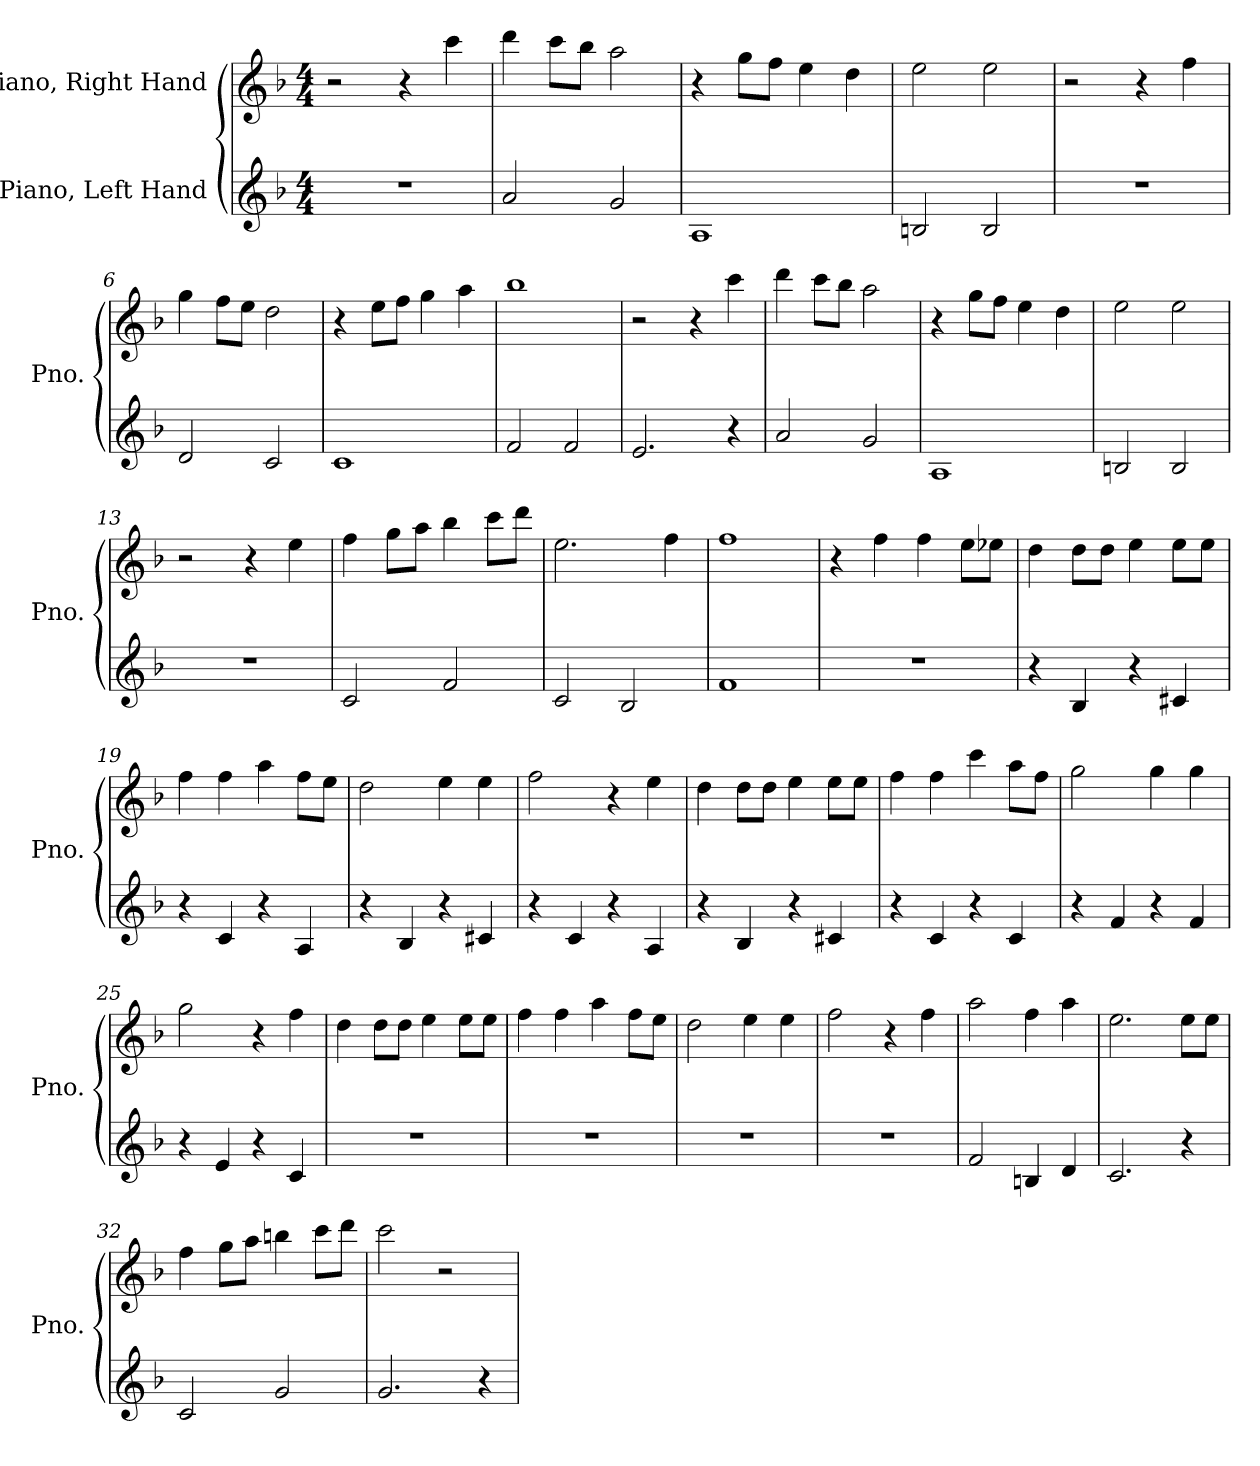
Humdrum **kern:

**kern	**kern
*part2	*part1
*staff2	*staff1
*I"Piano, Left Hand	*I"Piano, Right Hand
*I'Pno.	*I'Pno.
*clefG2	*clefG2
*k[b-]	*k[b-]
*M4/4	*M4/4
*MM120	*MM120
=1	=1
1r	2r
.	4r
.	4ccc\
=2	=2
2a/	4ddd\
.	8ccc\L
.	8bb-\J
2g/	2aa\
=3	=3
1A	4r
.	8gg\L
.	8ff\J
.	4ee\
.	4dd\
=4	=4
2Bn/	2ee\
2B/	2ee\
=5	=5
1r	2r
.	4r
.	4ff\
=6	=6
2d/	4gg\
.	8ff\L
.	8ee\J
2c/	2dd\
=7	=7
1c	4r
.	8ee\L
.	8ff\J
.	4gg\
.	4aa\
!!LO:LB:g=z
=8	=8
2f/	1bb-
2f/	.
=9	=9
2.e/	2r
.	4r
4r	4ccc\
=10	=10
2a/	4ddd\
.	8ccc\L
.	8bb-\J
2g/	2aa\
=11	=11
1A	4r
.	8gg\L
.	8ff\J
.	4ee\
.	4dd\
=12	=12
2Bn/	2ee\
2B/	2ee\
=13	=13
1r	2r
.	4r
.	4ee\
=14	=14
2c/	4ff\
.	8gg\L
.	8aa\J
2f/	4bb-\
.	8ccc\L
.	8ddd\J
=15	=15
2c/	2.ee\
2B-/	.
.	4ff\
=16	=16
1f	1ff
!!LO:LB:g=z
=17	=17
1r	4r
.	4ff\
.	4ff\
.	8ee\L
.	8ee-X\J
=18	=18
4r	4dd\
4B-/	8dd\L
.	8dd\J
4r	4ee\
4c#X/	8ee\L
.	8ee\J
=19	=19
4r	4ff\
4c/	4ff\
4r	4aa\
4A/	8ff\L
.	8ee\J
=20	=20
4r	2dd\
4B-/	.
4r	4ee\
4c#X/	4ee\
=21	=21
4r	2ff\
4c/	.
4r	4r
4A/	4ee\
=22	=22
4r	4dd\
4B-/	8dd\L
.	8dd\J
4r	4ee\
4c#X/	8ee\L
.	8ee\J
=23	=23
4r	4ff\
4c/	4ff\
4r	4ccc\
4c/	8aa\L
.	8ff\J
!!LO:LB:g=z
=24	=24
4r	2gg\
4f/	.
4r	4gg\
4f/	4gg\
=25	=25
4r	2gg\
4e/	.
4r	4r
4c/	4ff\
=26	=26
1r	4dd\
.	8dd\L
.	8dd\J
.	4ee\
.	8ee\L
.	8ee\J
=27	=27
1r	4ff\
.	4ff\
.	4aa\
.	8ff\L
.	8ee\J
=28	=28
1r	2dd\
.	4ee\
.	4ee\
=29	=29
1r	2ff\
.	4r
.	4ff\
=30	=30
2f/	2aa\
4Bn/	4ff\
4d/	4aa\
=31	=31
2.c/	2.ee\
4r	8ee\L
.	8ee\J
!!LO:LB:g=z
=32	=32
2c/	4ff\
.	8gg\L
.	8aa\J
2g/	4bbn\
.	8ccc\L
.	8ddd\J
=33	=33
2.g/	2ccc\
.	2r
4r	.
=	=
*-	*-
